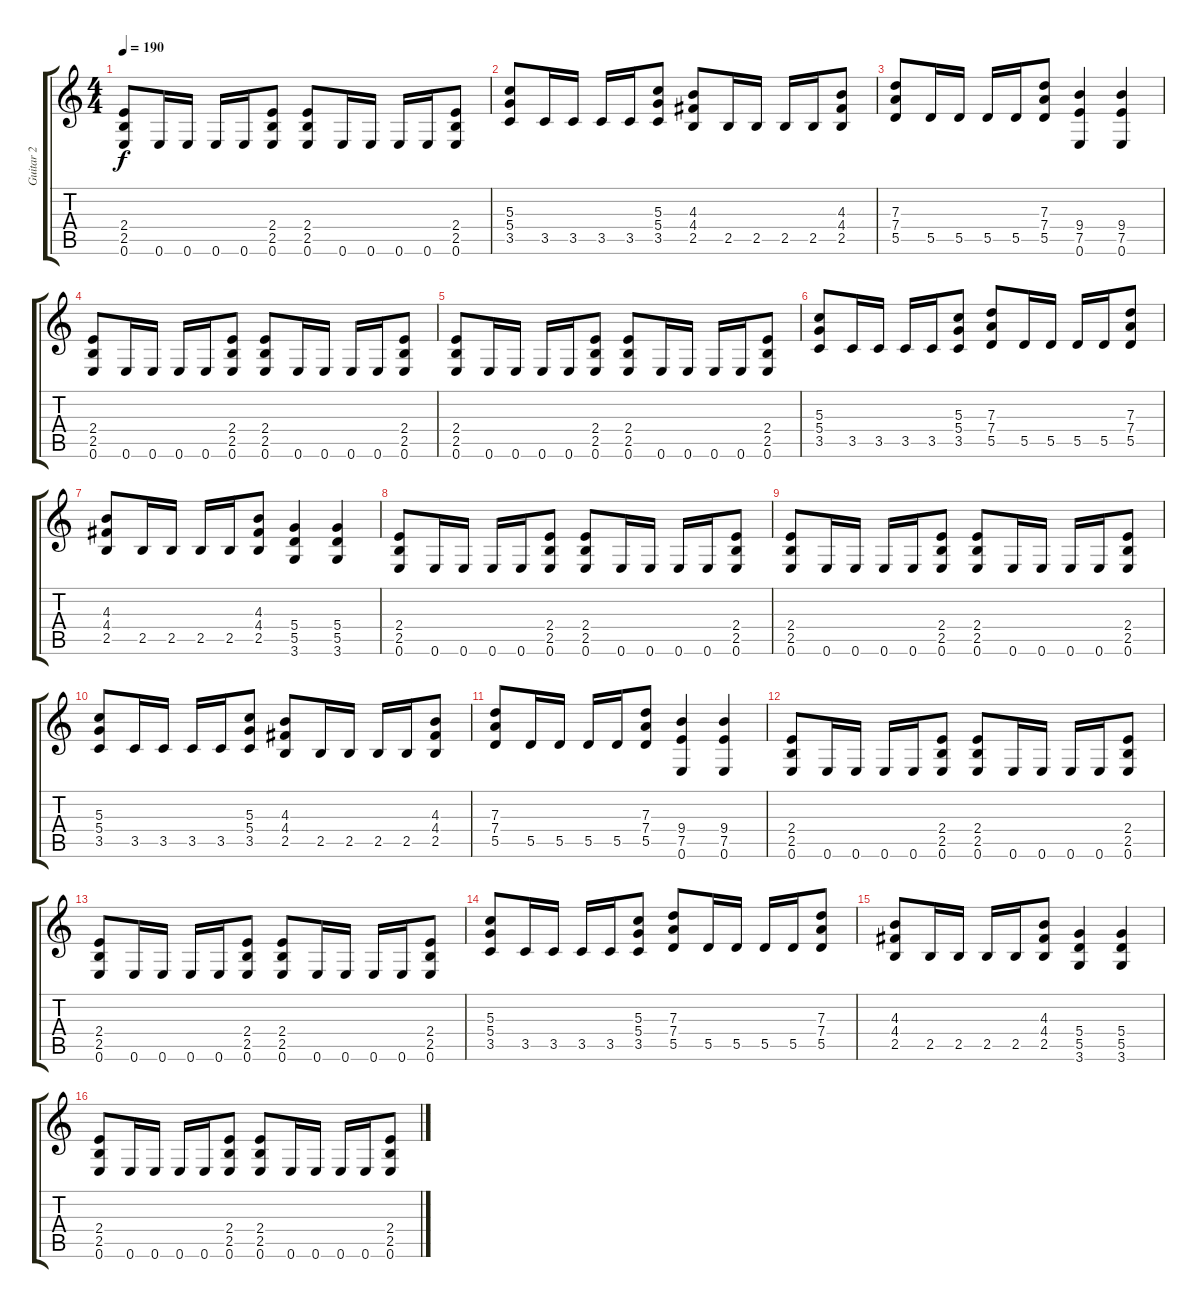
\track ("Guitar 2" "Guitar 2") {instrument distortionguitar}
\staff {score tabs}
\tuning (E4 B3 G3 D3 A2 E2) {hide}
\ts (4 4)
\tempo 190
\clef g2
\ks c
(2.4 2.5 0.6).8{dy f} 0.6.16 0.6.16 0.6.16 0.6.16 (2.4 2.5 0.6).8 (2.4 2.5 0.6).8 0.6.16 0.6.16 0.6.16 0.6.16 (2.4 2.5 0.6).8 |
(5.3 5.4 3.5).8 3.5.16 3.5.16 3.5.16 3.5.16 (5.3 5.4 3.5).8 (4.3 4.4 2.5).8 2.5.16 2.5.16 2.5.16 2.5.16 (4.3 4.4 2.5).8 |
(7.3 7.4 5.5).8 5.5.16 5.5.16 5.5.16 5.5.16 (7.3 7.4 5.5).8 (9.4 7.5 0.6).4 (9.4 7.5 0.6).4 |
(2.4 2.5 0.6).8 0.6.16 0.6.16 0.6.16 0.6.16 (2.4 2.5 0.6).8 (2.4 2.5 0.6).8 0.6.16 0.6.16 0.6.16 0.6.16 (2.4 2.5 0.6).8 |
(2.4 2.5 0.6).8 0.6.16 0.6.16 0.6.16 0.6.16 (2.4 2.5 0.6).8 (2.4 2.5 0.6).8 0.6.16 0.6.16 0.6.16 0.6.16 (2.4 2.5 0.6).8 |
(5.3 5.4 3.5).8 3.5.16 3.5.16 3.5.16 3.5.16 (5.3 5.4 3.5).8 (7.3 7.4 5.5).8 5.5.16 5.5.16 5.5.16 5.5.16 (7.3 7.4 5.5).8 |
(4.3 4.4 2.5).8 2.5.16 2.5.16 2.5.16 2.5.16 (4.3 4.4 2.5).8 (5.4 5.5 3.6).4 (5.4 5.5 3.6).4 |
(2.4 2.5 0.6).8 0.6.16 0.6.16 0.6.16 0.6.16 (2.4 2.5 0.6).8 (2.4 2.5 0.6).8 0.6.16 0.6.16 0.6.16 0.6.16 (2.4 2.5 0.6).8 |
(2.4 2.5 0.6).8 0.6.16 0.6.16 0.6.16 0.6.16 (2.4 2.5 0.6).8 (2.4 2.5 0.6).8 0.6.16 0.6.16 0.6.16 0.6.16 (2.4 2.5 0.6).8 |
(5.3 5.4 3.5).8 3.5.16 3.5.16 3.5.16 3.5.16 (5.3 5.4 3.5).8 (4.3 4.4 2.5).8 2.5.16 2.5.16 2.5.16 2.5.16 (4.3 4.4 2.5).8 |
(7.3 7.4 5.5).8 5.5.16 5.5.16 5.5.16 5.5.16 (7.3 7.4 5.5).8 (9.4 7.5 0.6).4 (9.4 7.5 0.6).4 |
(2.4 2.5 0.6).8 0.6.16 0.6.16 0.6.16 0.6.16 (2.4 2.5 0.6).8 (2.4 2.5 0.6).8 0.6.16 0.6.16 0.6.16 0.6.16 (2.4 2.5 0.6).8 |
(2.4 2.5 0.6).8 0.6.16 0.6.16 0.6.16 0.6.16 (2.4 2.5 0.6).8 (2.4 2.5 0.6).8 0.6.16 0.6.16 0.6.16 0.6.16 (2.4 2.5 0.6).8 |
(5.3 5.4 3.5).8 3.5.16 3.5.16 3.5.16 3.5.16 (5.3 5.4 3.5).8 (7.3 7.4 5.5).8 5.5.16 5.5.16 5.5.16 5.5.16 (7.3 7.4 5.5).8 |
(4.3 4.4 2.5).8 2.5.16 2.5.16 2.5.16 2.5.16 (4.3 4.4 2.5).8 (5.4 5.5 3.6).4 (5.4 5.5 3.6).4 |
(2.4 2.5 0.6).8 0.6.16 0.6.16 0.6.16 0.6.16 (2.4 2.5 0.6).8 (2.4 2.5 0.6).8 0.6.16 0.6.16 0.6.16 0.6.16 (2.4 2.5 0.6).8
